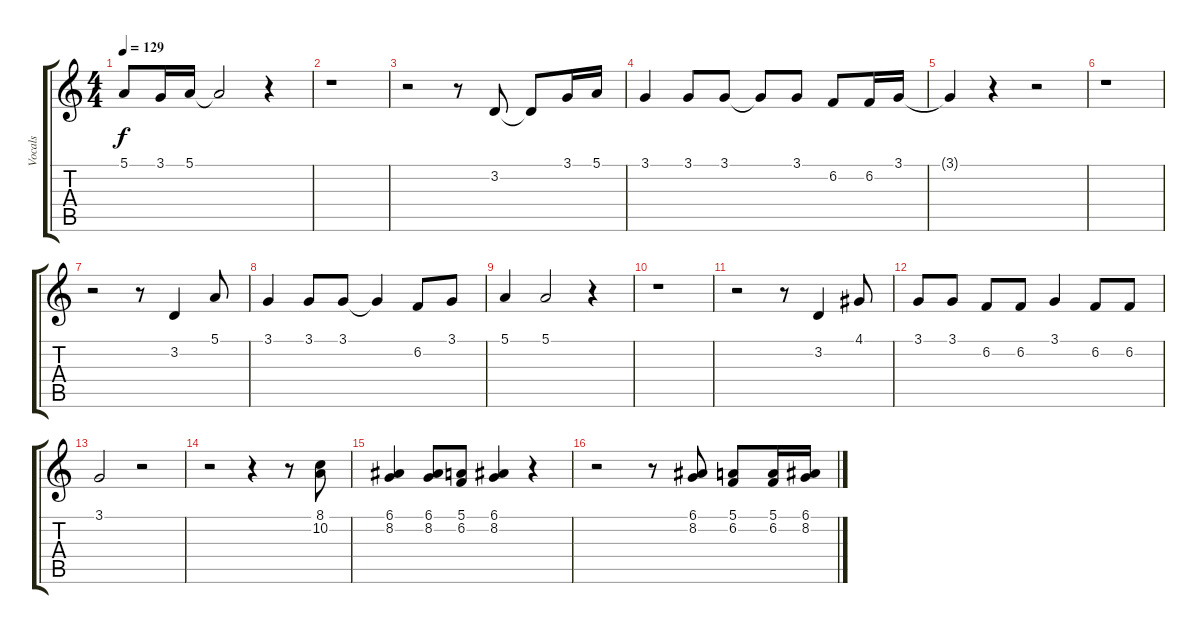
\track ("Vocals" "Vocals") {instrument cello}
\staff {score tabs}
\tuning (E4 B3 G3 D3 A2 E2) {hide}
\ts (4 4)
\tempo 129
\clef g2
\ks c
5.1.8{dy f} 3.1.16 5.1.16 5.1{t}.2 r.4 |
r.1 |
r.2 r.8 3.2.8 3.2{t}.8 3.1.16 5.1.16 |
3.1.4 3.1.8 3.1.8 3.1{t}.8 3.1.8 6.2.8 6.2.16 3.1.16 |
3.1{t}.4 r.4 r.2 |
r.1 |
r.2 r.8 3.2.4 5.1.8 |
3.1.4 3.1.8 3.1.8 3.1{t}.4 6.2.8 3.1.8 |
5.1.4 5.1.2 r.4 |
r.1 |
r.2 r.8 3.2.4 4.1.8 |
3.1.8 3.1.8 6.2.8 6.2.8 3.1.4 6.2.8 6.2.8 |
3.1.2 r.2 |
r.2 r.4 r.8 (8.1 10.2).8 |
(6.1 8.2).4 (6.1 8.2).8 (5.1 6.2).8 (6.1 8.2).4 r.4 |
r.2 r.8 (6.1 8.2).8 (5.1 6.2).8 (5.1 6.2).16 (6.1 8.2).16
